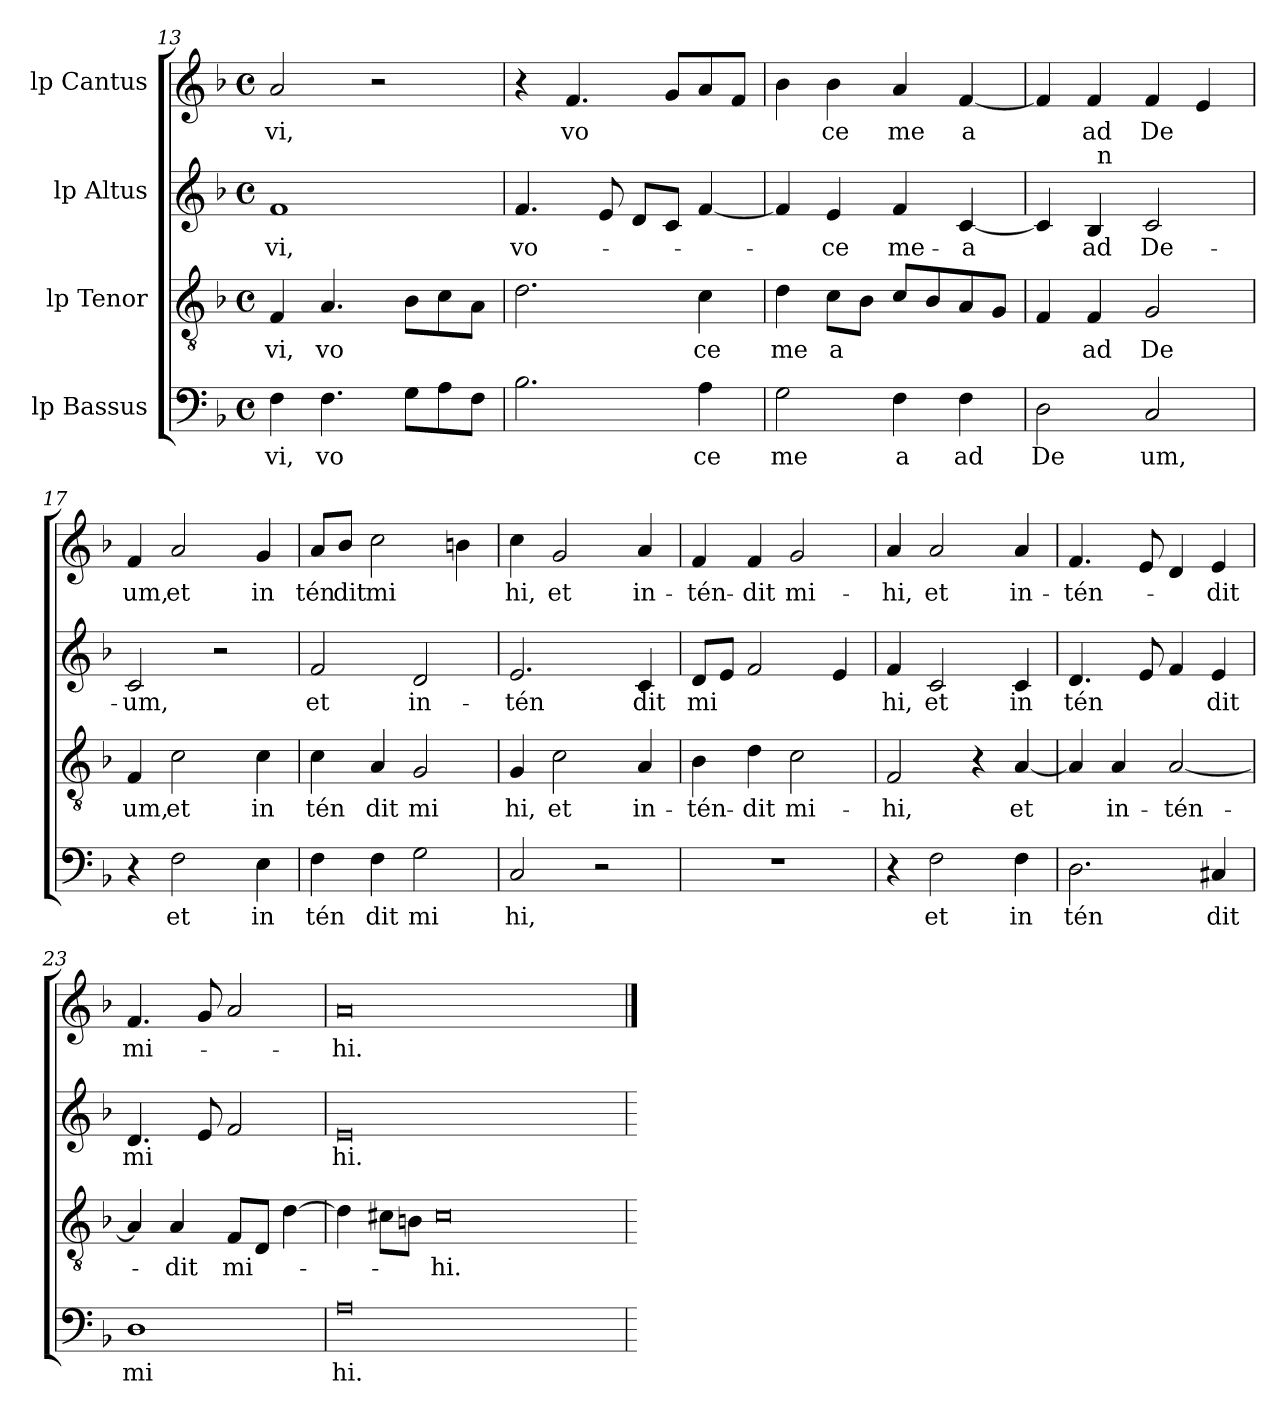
**kern	**text	**kern	**text	**kern	**text	**kern	**text
*part4	*part4	*part3	*part3	*part2	*part2	*part1	*part1
*staff4	*staff4	*staff3	*staff3	*staff2	*staff2	*staff1	*staff1
*I"lp Bassus	*	*I"lp Tenor	*	*I"lp Altus	*	*I"lp Cantus	*
!!LO:LB:g=z
*clefF4	*	*clefGv2	*	*clefG2	*	*clefG2	*
*k[b-]	*	*k[b-]	*	*k[b-]	*	*k[b-]	*
*F:	*	*F:	*	*F:	*	*F:	*
*M4/4	*	*M4/4	*	*M4/4	*	*M4/4	*
*met(c)	*	*met(c)	*	*met(c)	*	*met(c)	*
=13	=13	=13	=13	=13	=13	=13	=13
!	!LO:LY:b:cj	!	!LO:LY:b:cj	!	!LO:LY:b:cj	!	!LO:LY:b:cj
4F\	vi,	4F/	vi,	1f	vi,	2a/	vi,
!	!LO:LY:b:cj	!	!LO:LY:b:cj	!	!	!	!
4.F\	vo	4.A/	vo	.	.	.	.
.	.	.	.	.	.	2r	.
8G\L	.	8B-\L	.	.	.	.	.
8A\	.	8c\	.	.	.	.	.
8F\J	.	8A\J	.	.	.	.	.
=14	=14	=14	=14	=14	=14	=14	=14
!	!	!	!	!	!LO:LY:b:cj	!	!
2.B-\	.	2.d\	.	4.f/	vo-	4r	.
!	!	!	!	!	!	!	!LO:LY:b:cj
.	.	.	.	.	.	4.f/	vo
.	.	.	.	8e/	.	.	.
.	.	.	.	8d/L	.	.	.
.	.	.	.	8c/J	.	8g/L	.
!	!LO:LY:b:cj	!	!LO:LY:b:cj	!	!	!	!
4A\	ce	4c\	ce	[<4f/	.	8a/	.
.	.	.	.	.	.	8f/J	.
=15	=15	=15	=15	=15	=15	=15	=15
!	!LO:LY:b:cj	!	!LO:LY:b:cj	!	!	!	!
2G\	me	4d\	me	4f/]	.	4b-\	.
!	!	!	!LO:LY:b:cj	!	!LO:LY:b:cj	!	!LO:LY:b:cj
.	.	8c\L	a	4e/	-ce	4b-\	ce
.	.	8B-\J	.	.	.	.	.
!	!LO:LY:b:cj	!	!	!	!LO:LY:b:cj	!	!LO:LY:b:cj
4F\	a	8c/L	.	4f/	me-	4a/	me
.	.	8B-/	.	.	.	.	.
!	!LO:LY:b:cj	!	!	!	!LO:LY:b:cj	!	!LO:LY:b:cj
4F\	ad	8A/	.	[<4c/	-a	[<4f/	a
.	.	8G/J	.	.	.	.	.
=16	=16	=16	=16	=16	=16	=16	=16
!	!LO:LY:b:cj	!	!	!	!	!	!
*	*	*	*	*^	*	*	*
2D\	De	4F/	.	4c/]	4ryy	.	4f/]	.
!	!	!	!LO:LY:b:cj	!	!	!LO:LY:b:cj	!	!LO:LY:b:cj
.	.	4F/	ad	4B-/	64ryy	ad	4f/	ad
!	!	!	!	!	!LO:TX:a:t=n	!	!	!
.	.	.	.	.	2ryy	.	.	.
!	!LO:LY:b:cj	!	!LO:LY:b:cj	!	!	!LO:LY:b:cj	!	!LO:LY:b:cj
2C/	um,	2G/	De	2c/	.	De-	4f/	De
.	.	.	.	.	.	.	4e/	.
.	.	.	.	.	8...ryy	.	.	.
=17	=17	=17	=17	=17	=17	=17	=17	=17
!	!	!	!LO:LY:b:cj	!	!	!LO:LY:b:cj	!	!LO:LY:b:cj
*	*	*	*	*v	*v	*	*	*
4r	.	4F/	um,	2c/	-um,	4f/	um,
!	!LO:LY:b:cj	!	!LO:LY:b:cj	!	!	!	!LO:LY:b:cj
2F\	et	2c\	et	.	.	2a/	et
.	.	.	.	2r	.	.	.
!	!LO:LY:b:cj	!	!LO:LY:b:cj	!	!	!	!LO:LY:b:cj
4E\	in	4c\	in	.	.	4g/	in
=18	=18	=18	=18	=18	=18	=18	=18
!	!LO:LY:b:cj	!	!LO:LY:b:cj	!	!LO:LY:b:cj	!	!LO:LY:b:cj
4F\	tén	4c\	tén	2f/	et	8a/L	tén
!	!	!	!	!	!	!	!LO:LY:b:cj
.	.	.	.	.	.	8b-/J	dit
!	!LO:LY:b:cj	!	!LO:LY:b:cj	!	!	!	!LO:LY:b:cj
4F\	dit	4A/	dit	.	.	2cc\	mi
!	!LO:LY:b:cj	!	!LO:LY:b:cj	!	!LO:LY:b:cj	!	!
2G\	mi	2G/	mi	2d/	in-	.	.
.	.	.	.	.	.	4bn\	.
!!LO:LB:g=z
=19	=19	=19	=19	=19	=19	=19	=19
!	!LO:LY:b:cj	!	!LO:LY:b:cj	!	!LO:LY:b:cj	!	!LO:LY:b:cj
2C/	hi,	4G/	hi,	2.e/	-tén	4cc\	hi,
!	!	!	!LO:LY:b:cj	!	!	!	!LO:LY:b:cj
.	.	2c\	et	.	.	2g/	et
2r	.	.	.	.	.	.	.
!	!	!	!LO:LY:b:cj	!	!LO:LY:b:cj	!	!LO:LY:b:cj
.	.	4A/	in-	4c/	dit	4a/	in-
=20	=20	=20	=20	=20	=20	=20	=20
!	!	!	!LO:LY:b:cj	!	!LO:LY:b:cj	!	!LO:LY:b:cj
1r	.	4B-\	-tén-	8d/L	mi	4f/	-tén-
.	.	.	.	8e/J	.	.	.
!	!	!	!LO:LY:b:cj	!	!	!	!LO:LY:b:cj
.	.	4d\	-dit	2f/	.	4f/	-dit
!	!	!	!LO:LY:b:cj	!	!	!	!LO:LY:b:cj
.	.	2c\	mi-	.	.	2g/	mi-
.	.	.	.	4e/	.	.	.
=21	=21	=21	=21	=21	=21	=21	=21
!	!	!	!LO:LY:b:cj	!	!LO:LY:b:cj	!	!LO:LY:b:cj
4r	.	2F/	-hi,	4f/	hi,	4a/	-hi,
!	!LO:LY:b:cj	!	!	!	!LO:LY:b:cj	!	!LO:LY:b:cj
2F\	et	.	.	2c/	et	2a/	et
.	.	4r	.	.	.	.	.
!	!LO:LY:b:cj	!	!LO:LY:b:cj	!	!LO:LY:b:cj	!	!LO:LY:b:cj
4F\	in	[<4A/	et	4c/	in	4a/	in-
=22	=22	=22	=22	=22	=22	=22	=22
!	!LO:LY:b:cj	!	!	!	!LO:LY:b	!	!LO:LY:b
2.D\	tén	4A/]	.	4.d/	tén	4.f/	-tén-
!	!	!	!LO:LY:b:cj	!	!	!	!
.	.	4A/	in-	.	.	.	.
.	.	.	.	8e/	.	8e/	.
!	!	!	!LO:LY:b:cj	!	!	!	!
.	.	[<2A/	-tén-	4f/	.	4d/	.
!	!LO:LY:b:cj	!	!	!	!LO:LY:b:cj	!	!LO:LY:b:cj
4C#X/	dit	.	.	4e/	dit	4e/	-dit
=23	=23	=23	=23	=23	=23	=23	=23
!	!LO:LY:b:cj	!	!	!	!LO:LY:b:cj	!	!LO:LY:b:cj
1D	mi	4A/]	.	4.d/	mi	4.f/	mi-
!	!	!	!LO:LY:b:cj	!	!	!	!
.	.	4A/	-dit	.	.	.	.
.	.	.	.	8e/	.	8g/	.
!	!	!	!LO:LY:b:cj	!	!	!	!
.	.	8F/L	mi-	2f/	.	2a/	.
.	.	8D/J	.	.	.	.	.
.	.	[>4d\	.	.	.	.	.
=24	=24	=24	=24	=24	=24	=24	=24
!	!LO:LY:b:cj	!	!	!	!LO:LY:b:cj	!	!LO:LY:b:cj
0A	hi.	4d\]	.	0e	hi.	0a	-hi.
.	.	8c#X\L	.	.	.	.	.
.	.	8Bn\J	.	.	.	.	.
!	!	!	!LO:LY:b:cj	!	!	!	!
.	.	0c#	-hi.	.	.	.	.
2ryy	.	.	.	2ryy	.	2ryy	.
=	==	=	==	=	==	==	==
*-	*-	*-	*-	*-	*-	*-	*-
